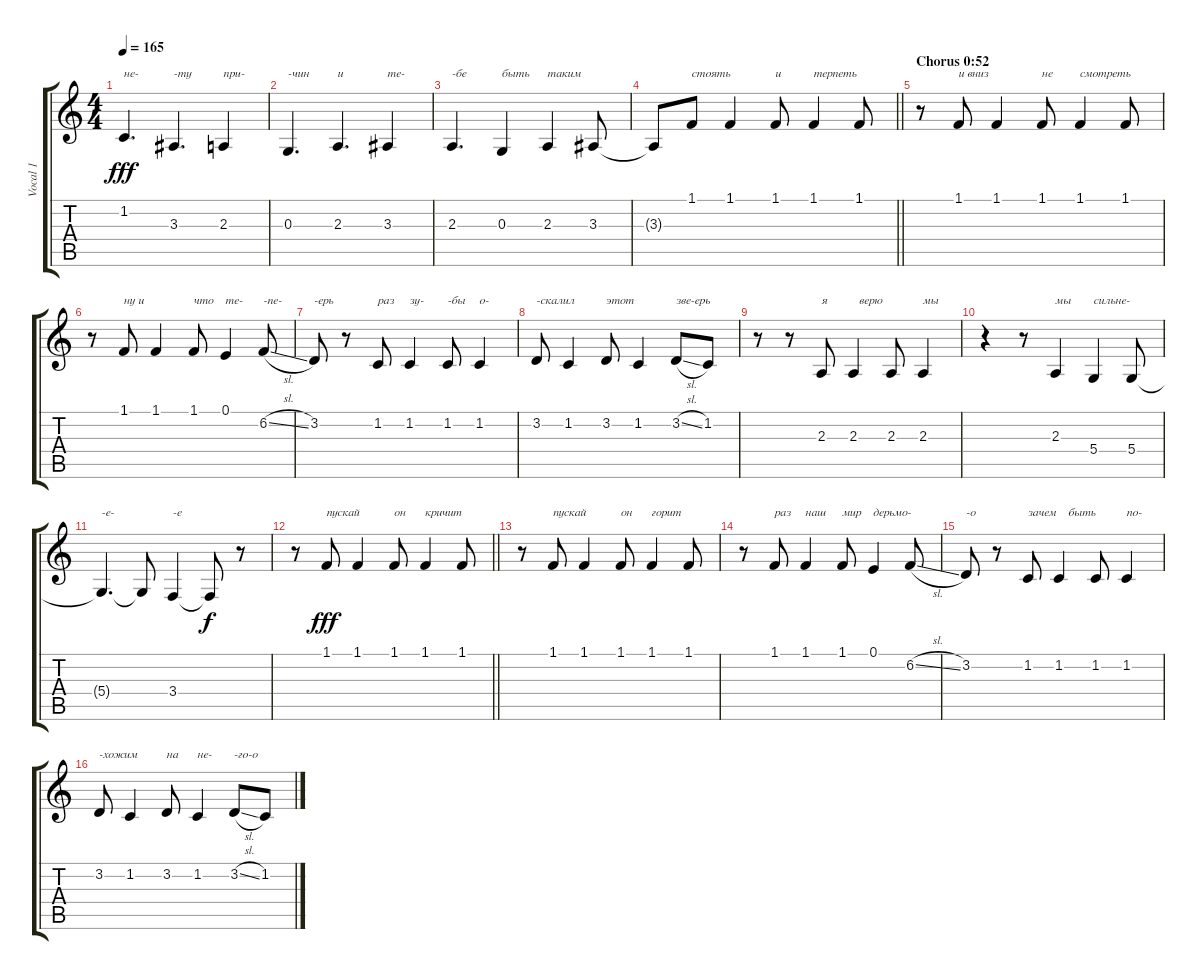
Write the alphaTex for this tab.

\track ("Vocal 1" "Vocal 1") {instrument tenorsax}
\staff {score tabs}
\tuning (E4 B3 G3 D3 A2 E2) {hide}
\ts (4 4)
\tempo 165
\clef g2
\ks c
1.2.4{d txt "не-" dy fff} 3.3.4{d txt "-ту"} 2.3.4{txt "при-"} |
0.3.4{d txt "-чин"} 2.3.4{d txt "и"} 3.3.4{txt "те-"} |
2.3.4{d txt "-бе"} 0.3.4{txt "быть"} 2.3.4{txt "таким"} 3.3.8 |
\barLineRight lightlight
3.3{t}.8 1.1.8{txt "стоять"} 1.1.4 1.1.8{txt "и"} 1.1.4{txt "терпеть"} 1.1.8 |
\section ("" "Chorus 0:52")
r.8 1.1.8{txt "и вниз"} 1.1.4 1.1.8{txt "не"} 1.1.4{txt "смотреть"} 1.1.8 |
r.8 1.1.8{txt "ну и"} 1.1.4 1.1.8{txt "что"} 0.1.4{txt "те-"} 6.2{sl}.8{txt "-пе-"} |
3.2.8{txt "-ерь"} r.8 1.2.8{txt "раз"} 1.2.4{txt "зу-"} 1.2.8{txt "-бы"} 1.2.4{txt "о-"} |
3.2.8{txt "-скалил"} 1.2.4 3.2.8{txt "этот"} 1.2.4 3.2{sl}.8{txt "зве-ерь"} 1.2.8 |
r.8 r.8 2.3.8{txt "я"} 2.3.4{txt "  верю"} 2.3.8 2.3.4{txt "мы"} |
r.4 r.8 2.3.4{txt "мы"} 5.4.4{txt "сильне-"} 5.4.8 |
5.4{t}.4{d txt "-е-"} 5.4{t}.8 3.4.4{txt "-е"} 3.4{t}.8{dy f} r.8 |
\barLineRight lightlight
r.8 1.1.8{txt "пускай" dy fff} 1.1.4 1.1.8{txt "он"} 1.1.4{txt "кричит"} 1.1.8 |
r.8 1.1.8{txt "пускай"} 1.1.4 1.1.8{txt "он"} 1.1.4{txt "горит"} 1.1.8 |
r.8 1.1.8{txt "раз"} 1.1.4{txt "наш"} 1.1.8{txt "мир"} 0.1.4{txt "дерьмо-"} 6.2{sl}.8 |
3.2.8{txt "-о"} r.8 1.2.8{txt "зачем    быть"} 1.2.4 1.2.8 1.2.4{txt "по-"} |
3.2.8{txt "-хожим"} 1.2.4 3.2.8{txt "на"} 1.2.4{txt "не-"} 3.2{sl}.8{txt "-го-о"} 1.2.8
